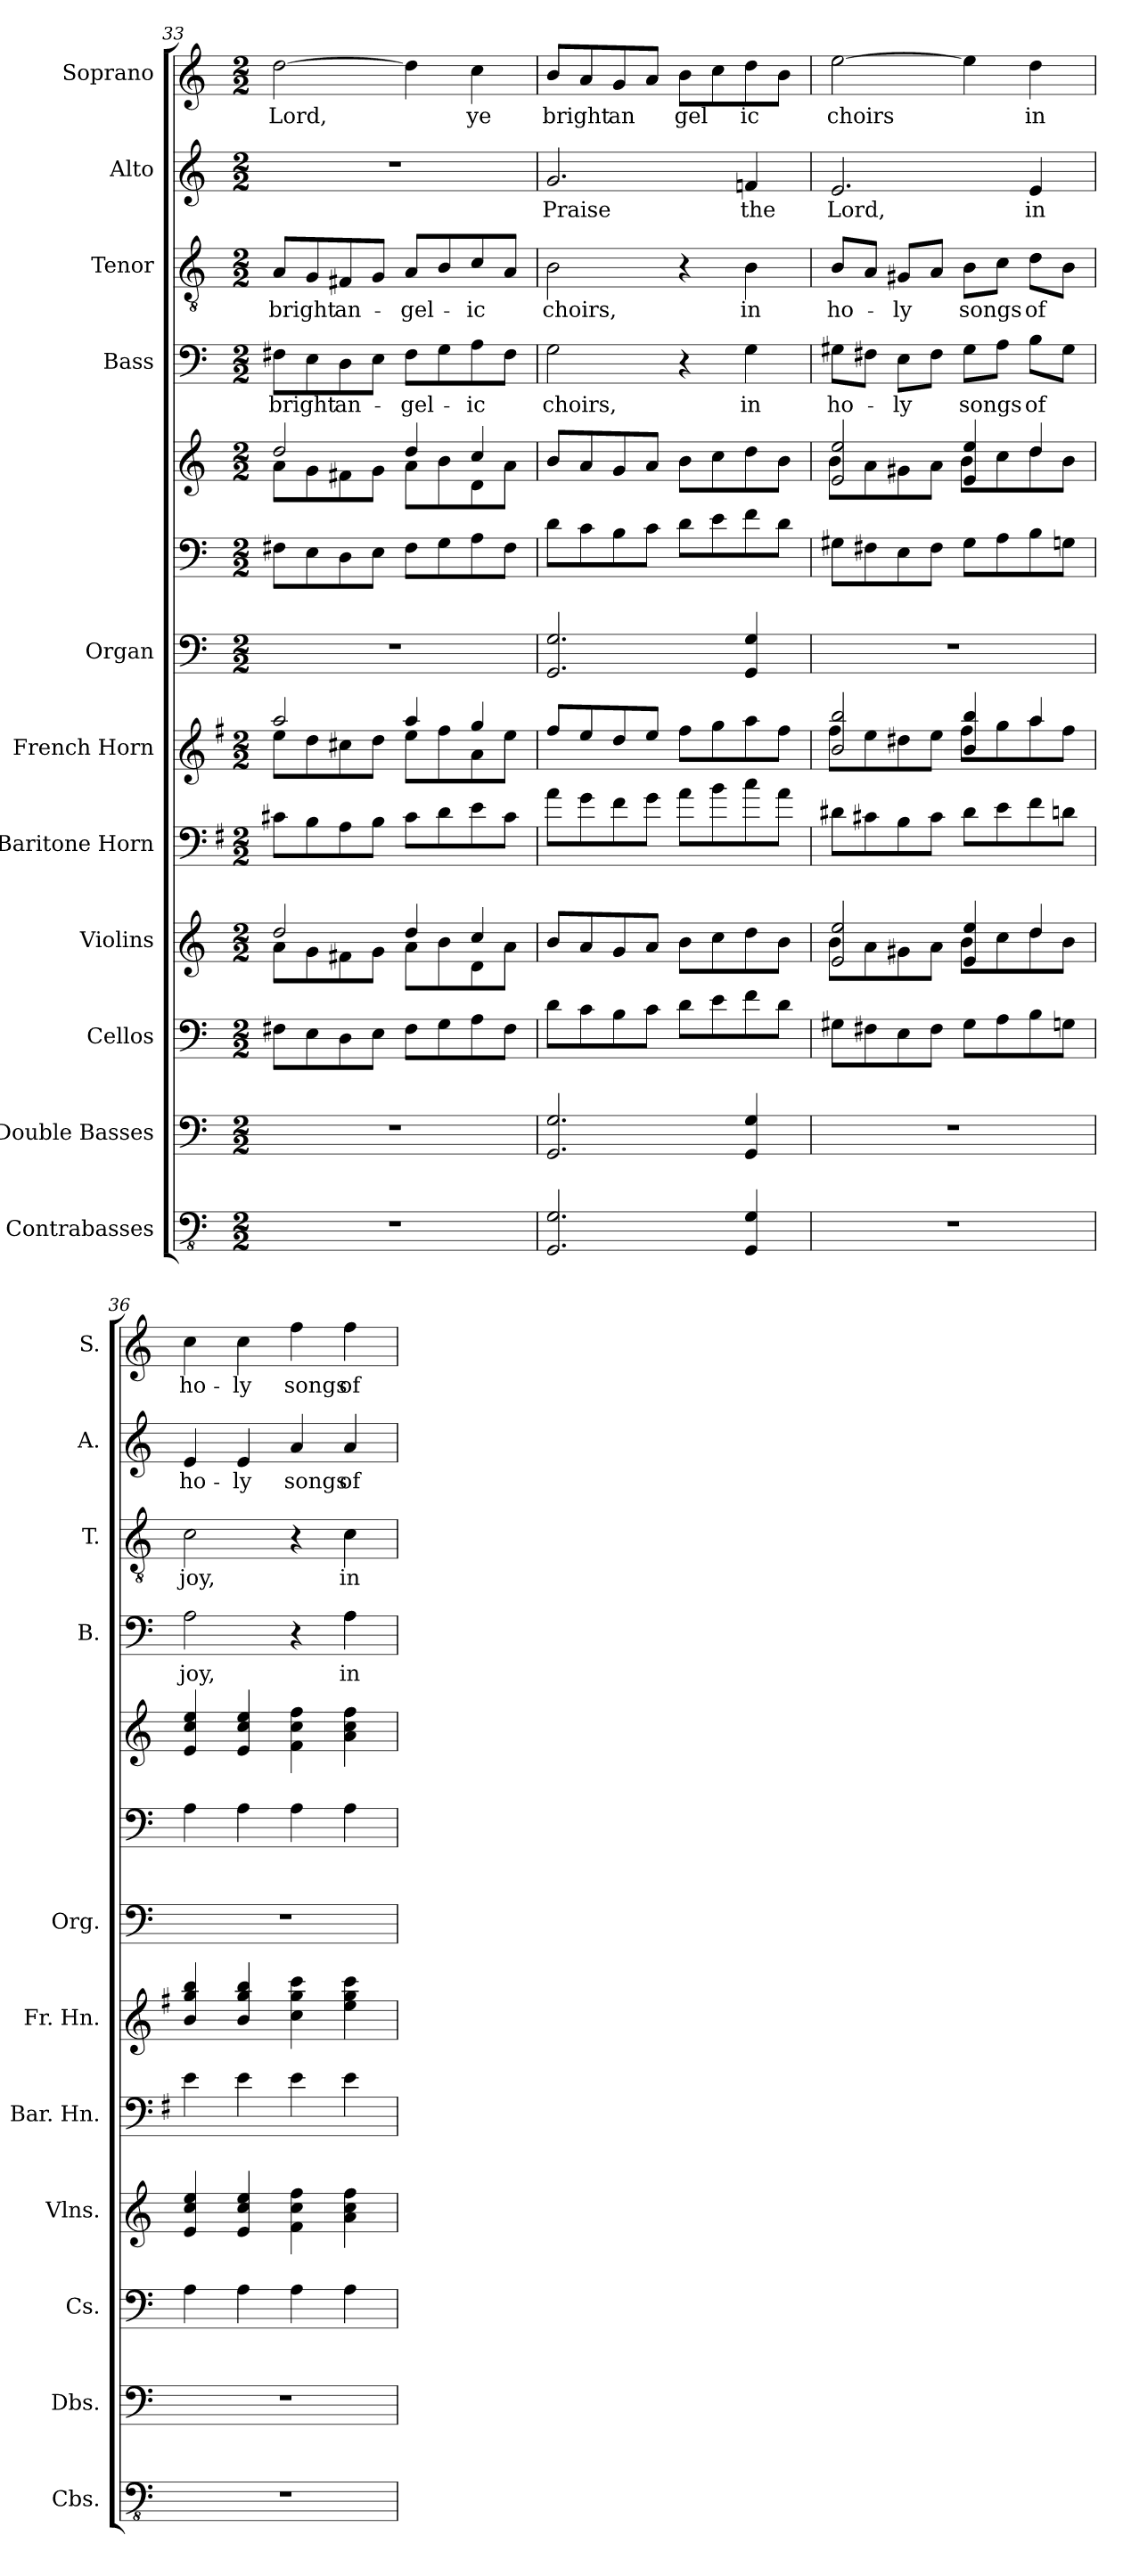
**kern	**kern	**kern	**kern	**kern	**kern	**kern	**kern	**kern	**kern	**text	**kern	**text	**kern	**text	**kern	**text
*part11	*part10	*part9	*part8	*part7	*part6	*part5	*part5	*part5	*part4	*part4	*part3	*part3	*part2	*part2	*part1	*part1
*staff13	*staff12	*staff11	*staff10	*staff9	*staff8	*staff7	*staff6	*staff5	*staff4	*staff4	*staff3	*staff3	*staff2	*staff2	*staff1	*staff1
*I"Contrabasses	*I"Double Basses	*I"Cellos	*I"Violins	*I"Baritone Horn	*I"French Horn	*I"Organ	*	*	*I"Bass	*	*I"Tenor	*	*I"Alto	*	*I"Soprano	*
*I'Cbs.	*I'Dbs.	*I'Cs.	*I'Vlns.	*I'Bar. Hn.	*I'Fr. Hn.	*I'Org.	*	*	*I'B.	*	*I'T.	*	*I'A.	*	*I'S.	*
!!LO:PB:g=z
*clefFv4	*clefF4	*clefF4	*clefG2	*clefF4	*clefG2	*clefF4	*clefF4	*clefG2	*clefF4	*	*clefGv2	*	*clefG2	*	*clefG2	*
*	*	*	*	*ITrd4c7	*ITrd4c7	*	*	*	*	*	*	*	*	*	*	*
*k[]	*k[]	*k[]	*k[]	*k[]	*k[]	*k[]	*k[]	*k[]	*k[]	*	*k[]	*	*k[]	*	*k[]	*
*C:	*C:	*C:	*C:	*C:	*C:	*C:	*C:	*C:	*C:	*	*C:	*	*C:	*	*C:	*
*M2/2	*M2/2	*M2/2	*M2/2	*M2/2	*M2/2	*M2/2	*M2/2	*M2/2	*M2/2	*	*M2/2	*	*M2/2	*	*M2/2	*
=33	=33	=33	=33	=33	=33	=33	=33	=33	=33	=33	=33	=33	=33	=33	=33	=33
*	*	*	*^	*	*^	*	*	*^	*	*	*	*	*	*	*	*
1r	1r	8F#X\L	2dd/	8a\L	8F#X\L	2dd/	8a\L	1r	8F#X\L	2dd/	8a\L	8F#X\L	bright	8A/L	bright	1r	.	[2dd\	Lord,
.	.	8E\	.	8g\	8E\	.	8g\	.	8E\	.	8g\	8E\	.	8G/	.	.	.	.	.
.	.	8D\	.	8f#X\	8D\	.	8f#X\	.	8D\	.	8f#X\	8D\	an-	8F#X/	an-	.	.	.	.
.	.	8E\J	.	8g\J	8E\J	.	8g\J	.	8E\J	.	8g\J	8E\J	.	8G/J	.	.	.	.	.
.	.	8F#\L	4dd/	8a\L	8F#\L	4dd/	8a\L	.	8F#\L	4dd/	8a\L	8F#\L	-gel-	8A/L	-gel-	.	.	4dd\]	.
.	.	8G\	.	8b\	8G\	.	8b\	.	8G\	.	8b\	8G\	.	8B/	.	.	.	.	.
.	.	8A\	4cc/	8d\	8A\	4cc/	8d\	.	8A\	4cc/	8d\	8A\	-ic	8c/	-ic	.	.	4cc\	ye
.	.	8F#\J	.	8a\J	8F#\J	.	8a\J	.	8F#\J	.	8a\J	8F#\J	.	8A/J	.	.	.	.	.
*	*	*	*v	*v	*	*v	*v	*	*	*v	*v	*	*	*	*	*	*	*	*
=34	=34	=34	=34	=34	=34	=34	=34	=34	=34	=34	=34	=34	=34	=34	=34	=34
2.GGG/ 2.GG/	2.GG/ 2.G/	8d\L	8b/L	8d\L	8b/L	2.GG/ 2.G/	8d\L	8b/L	2G\	choirs,	2B\	choirs,	2.g/	Praise	8b/L	bright
.	.	8c\	8a/	8c\	8a/	.	8c\	8a/	.	.	.	.	.	.	8a/	.
.	.	8B\	8g/	8B\	8g/	.	8B\	8g/	.	.	.	.	.	.	8g/	an
.	.	8c\J	8a/J	8c\J	8a/J	.	8c\J	8a/J	.	.	.	.	.	.	8a/J	.
.	.	8d\L	8b\L	8d\L	8b\L	.	8d\L	8b\L	4r	.	4r	.	.	.	8b\L	gel
.	.	8e\	8cc\	8e\	8cc\	.	8e\	8cc\	.	.	.	.	.	.	8cc\	.
4GGG/ 4GG/	4GG/ 4G/	8f\	8dd\	8f\	8dd\	4GG/ 4G/	8f\	8dd\	4G\	in	4B\	in	4fn/	the	8dd\	ic
.	.	8d\J	8b\J	8d\J	8b\J	.	8d\J	8b\J	.	.	.	.	.	.	8b\J	.
=35	=35	=35	=35	=35	=35	=35	=35	=35	=35	=35	=35	=35	=35	=35	=35	=35
*	*	*	*^	*	*^	*	*	*^	*	*	*	*	*	*	*	*
1r	1r	8G#X\L	2e/ 2ee/	8b\L	8G#X\L	2e/ 2ee/	8b\L	1r	8G#X\L	2e/ 2ee/	8b\L	8G#X\L	ho-	8B/L	ho-	2.e/	Lord,	[2ee\	choirs
.	.	8F#X\	.	8a\	8F#X\	.	8a\	.	8F#X\	.	8a\	8F#X\J	.	8A/J	.	.	.	.	.
.	.	8E\	.	8g#X\	8E\	.	8g#X\	.	8E\	.	8g#X\	8E\L	-ly	8G#X/L	-ly	.	.	.	.
.	.	8F#\J	.	8a\J	8F#\J	.	8a\J	.	8F#\J	.	8a\J	8F#\J	.	8A/J	.	.	.	.	.
.	.	8G#\L	4e/ 4ee/	8b\L	8G#\L	4e/ 4ee/	8b\L	.	8G#\L	4e/ 4ee/	8b\L	8G#\L	songs	8B\L	songs	.	.	4ee\]	.
.	.	8A\	.	8cc\	8A\	.	8cc\	.	8A\	.	8cc\	8A\J	.	8c\J	.	.	.	.	.
.	.	8B\	4dd/	8dd\	8B\	4dd/	8dd\	.	8B\	4dd/	8dd\	8B\L	of	8d\L	of	4e/	in	4dd\	in
.	.	8Gn\J	.	8b\J	8Gn\J	.	8b\J	.	8Gn\J	.	8b\J	8G#\J	.	8B\J	.	.	.	.	.
*	*	*	*v	*v	*	*v	*v	*	*	*v	*v	*	*	*	*	*	*	*	*
!!LO:PB:g=z
=36	=36	=36	=36	=36	=36	=36	=36	=36	=36	=36	=36	=36	=36	=36	=36	=36
1r	1r	4A\	4e/ 4cc/ 4ee/	4A\	4e/ 4cc/ 4ee/	1r	4A\	4e/ 4cc/ 4ee/	2A\	joy,	2c\	joy,	4e/	ho-	4cc\	ho-
.	.	4A\	4e/ 4cc/ 4ee/	4A\	4e/ 4cc/ 4ee/	.	4A\	4e/ 4cc/ 4ee/	.	.	.	.	4e/	-ly	4cc\	-ly
.	.	4A\	4f\ 4cc\ 4ff\	4A\	4f\ 4cc\ 4ff\	.	4A\	4f\ 4cc\ 4ff\	4r	.	4r	.	4a/	songs	4ff\	songs
.	.	4A\	4a\ 4cc\ 4ff\	4A\	4a\ 4cc\ 4ff\	.	4A\	4a\ 4cc\ 4ff\	4A\	in	4c\	in	4a/	of	4ff\	of
=	=	=	=	=	=	=	=	=	=	=	=	=	=	=	=	=
*-	*-	*-	*-	*-	*-	*-	*-	*-	*-	*-	*-	*-	*-	*-	*-	*-
